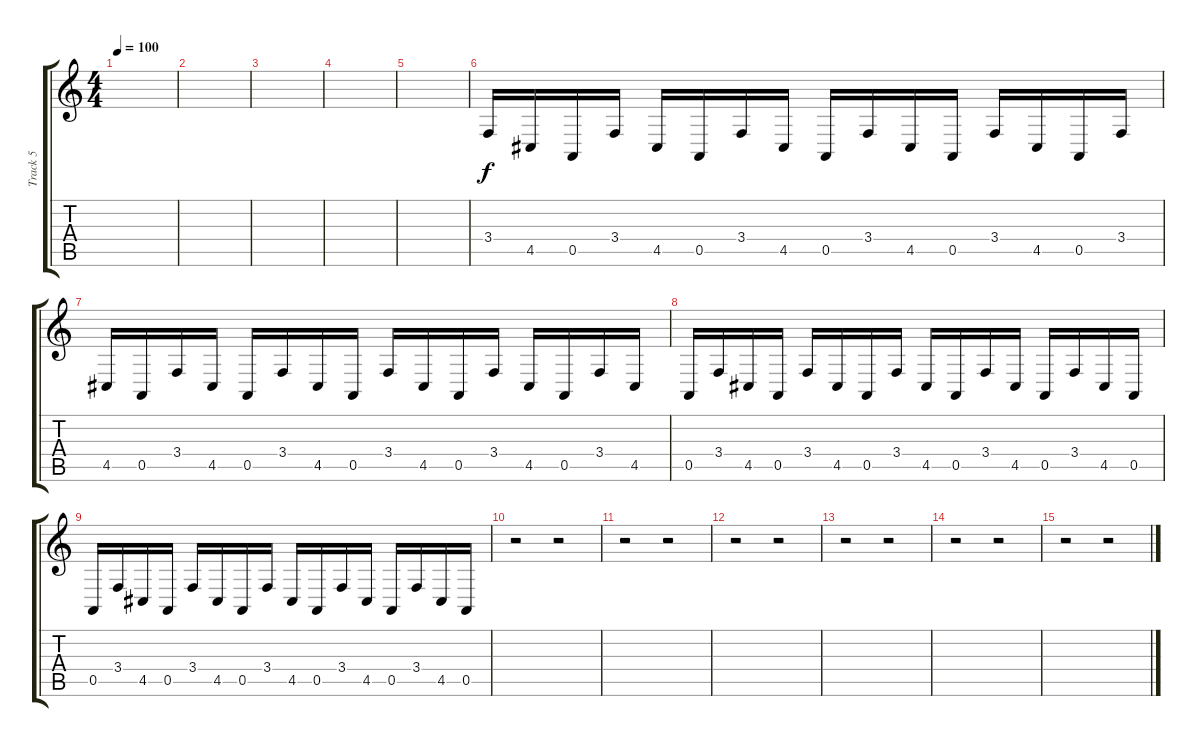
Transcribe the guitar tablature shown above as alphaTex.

\track ("Track 5" "Track 5") {instrument electricgrandpiano}
\staff {score tabs}
\tuning (E4 B3 G3 D3 A2 E2) {hide}
\ts (4 4)
\tempo 100
\clef g2
\ks c
|
|
|
|
|
3.4.16{volume 2 instrument electricgrandpiano} 4.5.16 0.5.16 3.4.16{volume 4 instrument electricgrandpiano} 4.5.16 0.5.16 3.4.16{volume 6 instrument electricgrandpiano} 4.5.16 0.5.16 3.4.16{volume 8 instrument electricgrandpiano} 4.5.16 0.5.16 3.4.16{volume 10 instrument electricgrandpiano} 4.5.16 0.5.16 3.4.16{volume 12 instrument electricgrandpiano} |
4.5.16 0.5.16 3.4.16 4.5.16 0.5.16 3.4.16 4.5.16 0.5.16 3.4.16 4.5.16 0.5.16 3.4.16 4.5.16 0.5.16 3.4.16 4.5.16 |
0.5.16{volume 16} 3.4.16 4.5.16 0.5.16 3.4.16 4.5.16 0.5.16 3.4.16 4.5.16 0.5.16 3.4.16 4.5.16 0.5.16 3.4.16 4.5.16 0.5.16 |
0.5.16{volume 16} 3.4.16 4.5.16 0.5.16 3.4.16 4.5.16 0.5.16 3.4.16 4.5.16 0.5.16 3.4.16 4.5.16 0.5.16 3.4.16 4.5.16 0.5.16 |
r.2{volume 13} r.2 |
r.2{volume 13} r.2 |
r.2{volume 13} r.2 |
r.2{volume 13} r.2 |
r.2{volume 13} r.2 |
r.2{volume 13} r.2
